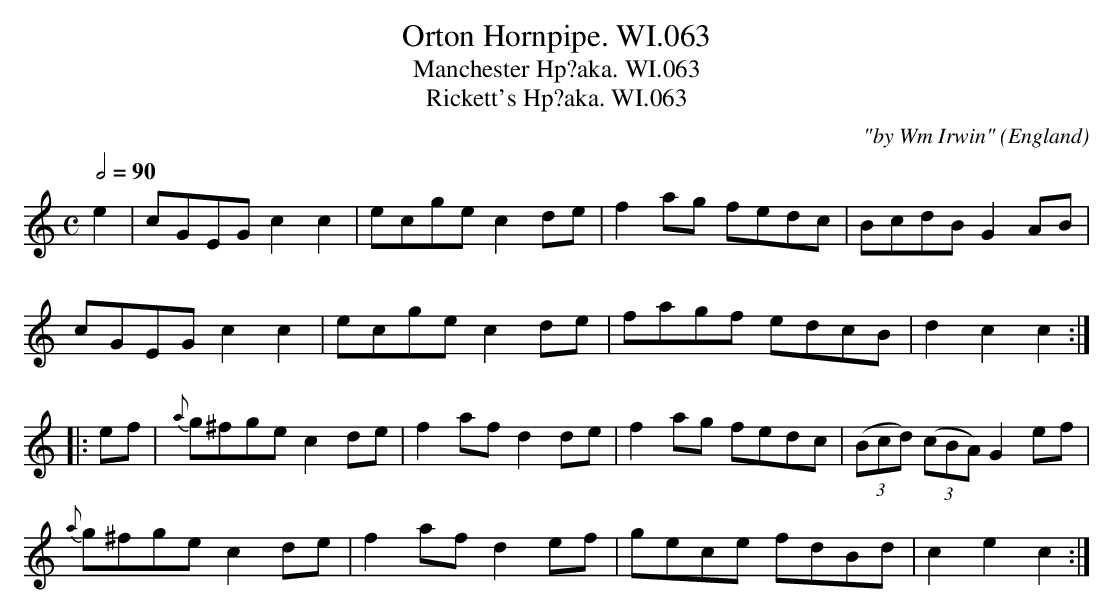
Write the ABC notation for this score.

X:1
T:Orton Hornpipe. WI.063
T:Manchester Hp?aka. WI.063
T:Rickett's Hp?aka. WI.063
C:"by Wm Irwin"
L:1/8
M:C
O:England
Q:1/2=90
K:C
e2|cGEG c2c2|ecge c2de|f2ag fedc|BcdB G2AB|!
cGEG c2c2|ecge c2de|fagf edcB|d2c2 c2:|!
|:ef|{a}g^fge c2de|f2af d2de|f2ag fedc|((3Bcd) ((3cBA) G2ef|!
{a}g^fge c2de|f2af d2ef|gece fdBd|c2e2c2:|
